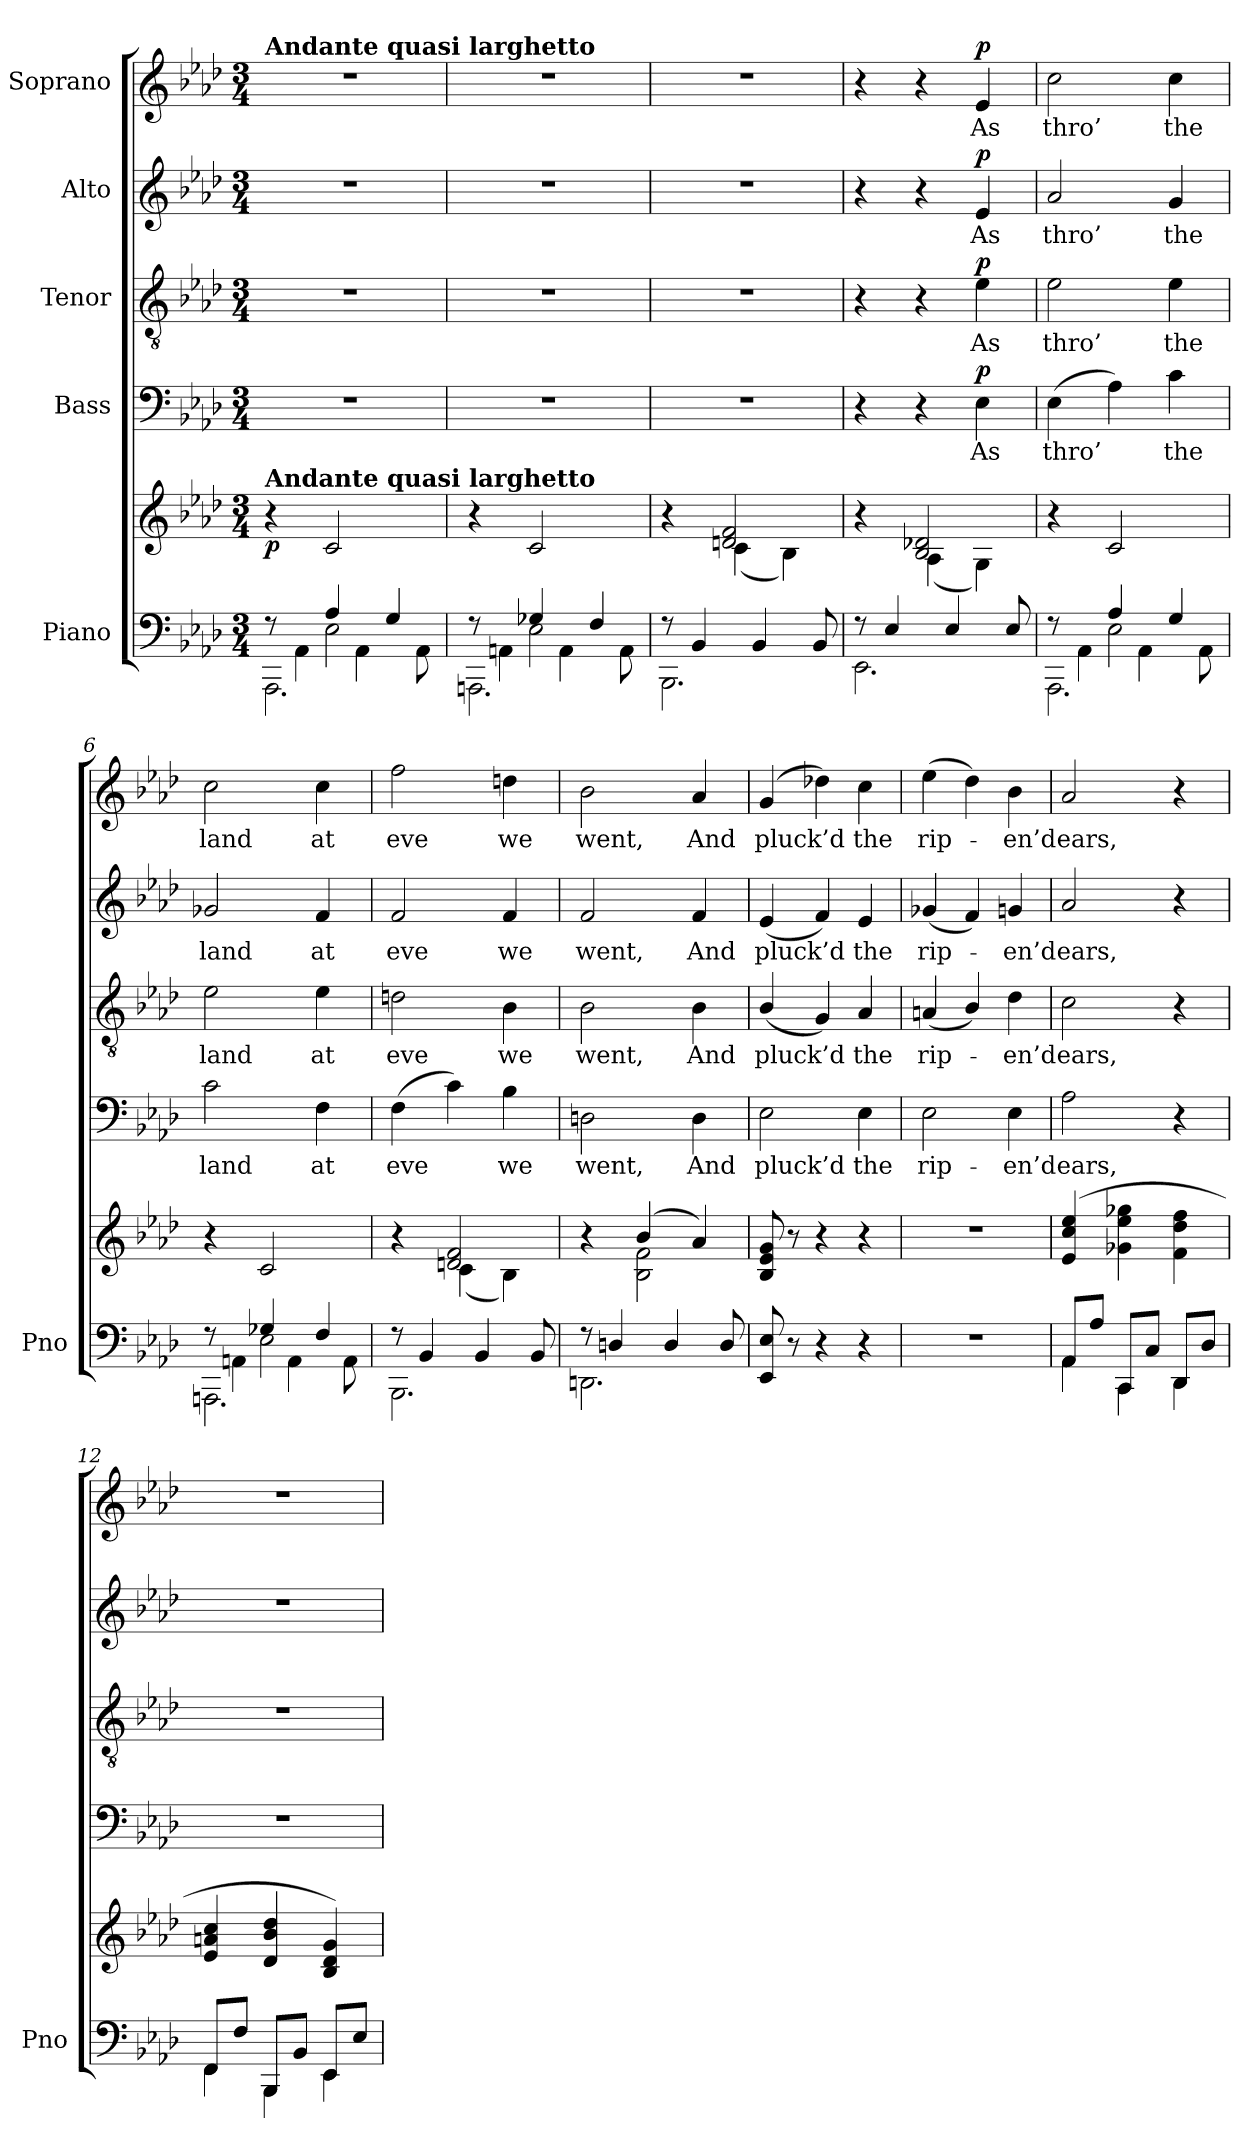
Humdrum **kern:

**kern	**kern	**dynam	**kern	**text	**dynam	**kern	**text	**dynam	**kern	**text	**dynam	**kern	**text	**dynam
*part5	*part5	*part5	*part4	*part4	*part4	*part3	*part3	*part3	*part2	*part2	*part2	*part1	*part1	*part1
*staff6	*staff5	*staff5/6	*staff4	*staff4	*staff4	*staff3	*staff3	*staff3	*staff2	*staff2	*staff2	*staff1	*staff1	*staff1
*I"Piano	*	*	*I"Bass	*	*	*I"Tenor	*	*	*I"Alto	*	*	*I"Soprano	*	*
*I'Pno	*	*	*	*	*	*	*	*	*	*	*	*	*	*
*clefF4	*clefG2	*	*clefF4	*	*	*clefGv2	*	*	*clefG2	*	*	*clefG2	*	*
*k[b-e-a-d-]	*k[b-e-a-d-]	*	*k[b-e-a-d-]	*	*	*k[b-e-a-d-]	*	*	*k[b-e-a-d-]	*	*	*k[b-e-a-d-]	*	*
*M3/4	*M3/4	*	*M3/4	*	*	*M3/4	*	*	*M3/4	*	*	*M3/4	*	*
*MM80	*MM80	*	*MM80	*	*	*MM80	*	*	*MM80	*	*	*MM80	*	*
=1	=1	=1	=1	=1	=1	=1	=1	=1	=1	=1	=1	=1	=1	=1
*^	*^	*	*	*	*	*	*	*	*	*	*	*	*	*
*	*^	*	*	*	*	*	*	*	*	*	*	*	*	*	*	*
*	*	*^	*	*	*	*	*	*	*	*	*	*	*	*	*	*	*
!	!	!	!	!	!	!	!	!	!	!	!	!	!	!	!	!LO:TX:a:B:t=Andante quasi larghetto	!	!
!	!	!	!	!LO:TX:a:B:t=Andante quasi larghetto	!	!	!	!	!	!	!	!	!	!	!	!	!	!
!	!	!	!	!	!	!LO:DY:b	!	!	!	!	!	!	!	!	!	!	!	!
4ryy	8r	2.AAA-\	4ryy	4r	4ryy	p	2.r	.	.	2.r	.	.	2.r	.	.	2.r	.	.
.	4AA-\	.	.	.	.	.	.	.	.	.	.	.	.	.	.	.	.	.
2E-\	.	.	4A-/	2c/	2ryy	.	.	.	.	.	.	.	.	.	.	.	.	.
.	4AA-\	.	.	.	.	.	.	.	.	.	.	.	.	.	.	.	.	.
.	.	.	4G/	.	.	.	.	.	.	.	.	.	.	.	.	.	.	.
.	8AA-\	.	.	.	.	.	.	.	.	.	.	.	.	.	.	.	.	.
=2	=2	=2	=2	=2	=2	=2	=2	=2	=2	=2	=2	=2	=2	=2	=2	=2	=2	=2
4ryy	8r	2.AAAn\	4ryy	4r	4ryy	.	2.r	.	.	2.r	.	.	2.r	.	.	2.r	.	.
.	4AAn\	.	.	.	.	.	.	.	.	.	.	.	.	.	.	.	.	.
2E-\	.	.	4G-X/	2c/	2ryy	.	.	.	.	.	.	.	.	.	.	.	.	.
.	4AA\	.	.	.	.	.	.	.	.	.	.	.	.	.	.	.	.	.
.	.	.	4F/	.	.	.	.	.	.	.	.	.	.	.	.	.	.	.
.	8AA\	.	.	.	.	.	.	.	.	.	.	.	.	.	.	.	.	.
*	*v	*v	*v	*	*	*	*	*	*	*	*	*	*	*	*	*	*	*
=3	=3	=3	=3	=3	=3	=3	=3	=3	=3	=3	=3	=3	=3	=3	=3	=3
8r	2.BBB-\	4r	4ryy	.	2.r	.	.	2.r	.	.	2.r	.	.	2.r	.	.
4BB-/	.	.	.	.	.	.	.	.	.	.	.	.	.	.	.	.
.	.	2dn/ 2f/	(4c\	.	.	.	.	.	.	.	.	.	.	.	.	.
4BB-/	.	.	.	.	.	.	.	.	.	.	.	.	.	.	.	.
.	.	.	4B-\)	.	.	.	.	.	.	.	.	.	.	.	.	.
8BB-/	.	.	.	.	.	.	.	.	.	.	.	.	.	.	.	.
=4	=4	=4	=4	=4	=4	=4	=4	=4	=4	=4	=4	=4	=4	=4	=4	=4
8r	2.EE-\	4r	4ryy	.	4r	.	.	4r	.	.	4r	.	.	4r	.	.
4E-/	.	.	.	.	.	.	.	.	.	.	.	.	.	.	.	.
.	.	2B-/ 2d-X/	(4A-\	.	4r	.	.	4r	.	.	4r	.	.	4r	.	.
4E-/	.	.	.	.	.	.	.	.	.	.	.	.	.	.	.	.
!	!	!	!	!	!	!	!LO:DY:a	!	!	!LO:DY:a	!	!	!LO:DY:a	!	!	!LO:DY:a
.	.	.	4G\)	.	4E-\	As	p	4e-\	As	p	4e-/	As	p	4e-/	As	p
8E-/	.	.	.	.	.	.	.	.	.	.	.	.	.	.	.	.
=5	=5	=5	=5	=5	=5	=5	=5	=5	=5	=5	=5	=5	=5	=5	=5	=5
*^	*^	*	*	*	*	*	*	*	*	*	*	*	*	*	*	*
4ryy	8r	2.AAA-\	4ryy	4r	4ryy	.	(4E-\	thro’	.	2e-\	thro’	.	2a-/	thro’	.	2cc\	thro’	.
.	4AA-\	.	.	.	.	.	.	.	.	.	.	.	.	.	.	.	.	.
2E-\	.	.	4A-/	2c/	2ryy	.	4A-\)	.	.	.	.	.	.	.	.	.	.	.
.	4AA-\	.	.	.	.	.	.	.	.	.	.	.	.	.	.	.	.	.
.	.	.	4G/	.	.	.	4c\	the	.	4e-\	the	.	4g/	the	.	4cc\	the	.
.	8AA-\	.	.	.	.	.	.	.	.	.	.	.	.	.	.	.	.	.
=6	=6	=6	=6	=6	=6	=6	=6	=6	=6	=6	=6	=6	=6	=6	=6	=6	=6	=6
*	*	*	*	*	*^	*	*	*	*	*	*	*	*	*	*	*	*	*
4ryy	4ryy	8r	2.AAAn\	4r	4ryy	4ryy	.	2c\	land	.	2e-\	land	.	2g-X/	land	.	2cc\	land	.
.	.	4AAn\	.	.	.	.	.	.	.	.	.	.	.	.	.	.	.	.	.
2E-\	4G-X/	.	.	2c/	2ryy	2ryy	.	.	.	.	.	.	.	.	.	.	.	.	.
.	.	4AA\	.	.	.	.	.	.	.	.	.	.	.	.	.	.	.	.	.
.	4F/	.	.	.	.	.	.	4F\	at	.	4e-\	at	.	4f/	at	.	4cc\	at	.
.	.	8AA\	.	.	.	.	.	.	.	.	.	.	.	.	.	.	.	.	.
*	*v	*v	*v	*	*	*	*	*	*	*	*	*	*	*	*	*	*	*	*
*	*	*	*v	*v	*	*	*	*	*	*	*	*	*	*	*	*	*
=7	=7	=7	=7	=7	=7	=7	=7	=7	=7	=7	=7	=7	=7	=7	=7	=7
8r	2.BBB-\	4r	4ryy	.	(4F\	eve	.	2dn\	eve	.	2f/	eve	.	2ff\	eve	.
4BB-/	.	.	.	.	.	.	.	.	.	.	.	.	.	.	.	.
.	.	2dn/ 2f/	(4c\	.	4c\)	.	.	.	.	.	.	.	.	.	.	.
4BB-/	.	.	.	.	.	.	.	.	.	.	.	.	.	.	.	.
.	.	.	4B-\)	.	4B-\	we	.	4B-\	we	.	4f/	we	.	4ddn\	we	.
8BB-/	.	.	.	.	.	.	.	.	.	.	.	.	.	.	.	.
=8	=8	=8	=8	=8	=8	=8	=8	=8	=8	=8	=8	=8	=8	=8	=8	=8
8r	2.DDn\	4r	4ryy	.	2Dn\	went,	.	2B-\	went,	.	2f/	went,	.	2b-\	went,	.
4Dn/	.	.	.	.	.	.	.	.	.	.	.	.	.	.	.	.
.	.	(4b-/	2B-\ 2f\	.	.	.	.	.	.	.	.	.	.	.	.	.
4D/	.	.	.	.	.	.	.	.	.	.	.	.	.	.	.	.
.	.	4a-/)	.	.	4D\	And	.	4B-\	And	.	4f/	And	.	4a-/	And	.
8D/	.	.	.	.	.	.	.	.	.	.	.	.	.	.	.	.
*v	*v	*	*	*	*	*	*	*	*	*	*	*	*	*	*	*
*	*v	*v	*	*	*	*	*	*	*	*	*	*	*	*	*
=9	=9	=9	=9	=9	=9	=9	=9	=9	=9	=9	=9	=9	=9	=9
8EE-/ 8E-/	8B-/ 8e-/ 8g/	.	2E-\	pluck’d	.	(4B-/	pluck’d	.	(4e-/	pluck’d	.	(4g/	pluck’d	.
8r	8r	.	.	.	.	.	.	.	.	.	.	.	.	.
4r	4r	.	.	.	.	4G/)	.	.	4f/)	.	.	4dd-X\)	.	.
4r	4r	.	4E-\	the	.	4A-/	the	.	4e-/	the	.	4cc\	the	.
=10	=10	=10	=10	=10	=10	=10	=10	=10	=10	=10	=10	=10	=10	=10
2.r	2.r	.	2E-\	rip-	.	(4An/	rip-	.	(4g-X/	rip-	.	(4ee-\	rip-	.
.	.	.	.	.	.	4B-/)	.	.	4f/)	.	.	4dd-\)	.	.
.	.	.	4E-\	-en’d	.	4d-\	-en’d	.	4gn/	-en’d	.	4b-\	-en’d	.
=11	=11	=11	=11	=11	=11	=11	=11	=11	=11	=11	=11	=11	=11	=11
*^	*	*	*	*	*	*	*	*	*	*	*	*	*	*
8AA-/L	4AA-\	(4e-/ 4cc/ 4ee-/	.	2A-\	ears,	.	2c\	ears,	.	2a-/	ears,	.	2a-/	ears,	.
8A-/J	.	.	.	.	.	.	.	.	.	.	.	.	.	.	.
8CC/L	4CC\	4g-X\ 4ee-\ 4gg-X\	.	.	.	.	.	.	.	.	.	.	.	.	.
8C/J	.	.	.	.	.	.	.	.	.	.	.	.	.	.	.
8DD-/L	4DD-\	4f\ 4dd-\ 4ff\	.	4r	.	.	4r	.	.	4r	.	.	4r	.	.
8D-/J	.	.	.	.	.	.	.	.	.	.	.	.	.	.	.
=12	=12	=12	=12	=12	=12	=12	=12	=12	=12	=12	=12	=12	=12	=12	=12
8FF/L	4FF\	4e-/ 4an/ 4cc/	.	2.r	.	.	2.r	.	.	2.r	.	.	2.r	.	.
8F/J	.	.	.	.	.	.	.	.	.	.	.	.	.	.	.
8BBB-/L	4BBB-\	4d-/ 4b-/ 4dd-/	.	.	.	.	.	.	.	.	.	.	.	.	.
8BB-/J	.	.	.	.	.	.	.	.	.	.	.	.	.	.	.
8EE-/L	4EE-\	4B-/ 4d-/ 4g/)	.	.	.	.	.	.	.	.	.	.	.	.	.
8E-/J	.	.	.	.	.	.	.	.	.	.	.	.	.	.	.
*v	*v	*	*	*	*	*	*	*	*	*	*	*	*	*	*
=	=	=	=	=	=	=	=	=	=	=	=	=	=	=
*-	*-	*-	*-	*-	*-	*-	*-	*-	*-	*-	*-	*-	*-	*-
